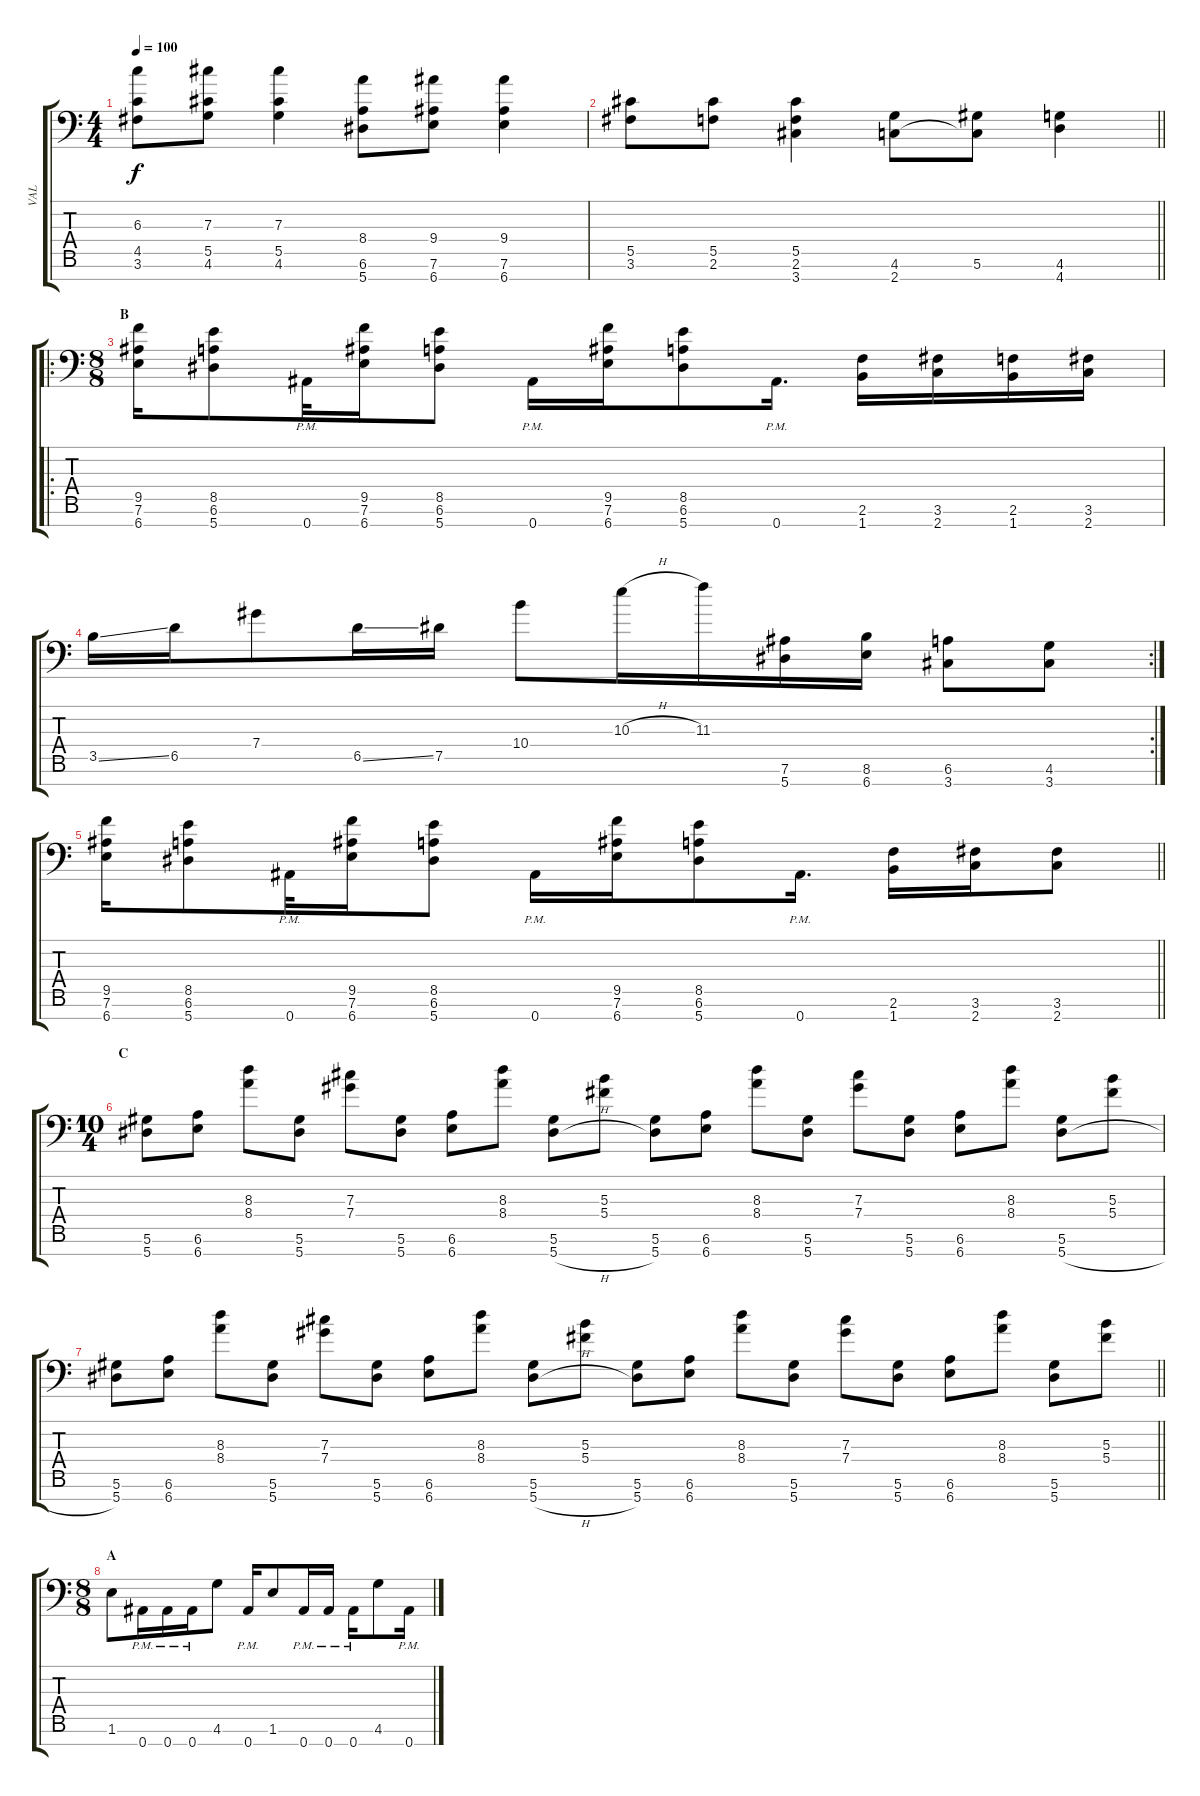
\track ("VAL" "VAL") {instrument overdrivenguitar}
\staff {score tabs}
\tuning (Eb4 Bb3 Gb3 Db3 Ab2 Eb2 Bb1) {hide}
\ts (4 4)
\tempo 100
\clef f4
\ks c
(6.3 4.5 3.6).8{dy f} (7.3 5.5 4.6).8 (7.3 5.5 4.6).4 (8.4 6.6 5.7).8 (9.4 7.6 6.7).8 (9.4 7.6 6.7).4 |
\barLineRight lightlight
(5.5 3.6).8 (5.5 2.6).8 (5.5 2.6 3.7).4 (4.6 2.7).8 (5.6 2.7{t}).8 (4.6 4.7).4 |
\ro
\ts (8 8)
\section ("" "B")
(9.5 7.6 6.7).16 (8.5 6.6 5.7).8 0.7{pm}.32 (9.5 7.6 6.7).16 (8.5 6.6 5.7).8 0.7{pm}.16 (9.5 7.6 6.7).16 (8.5 6.6 5.7).8 0.7{pm}.16{d} (2.6 1.7).16 (3.6 2.7).16 (2.6 1.7).16 (3.6 2.7).16 |
\rc 2
3.5{ss}.16 6.5.16 7.4.8 6.5{ss}.16 7.5.16 10.4.8 10.3{h}.16 11.3.16 (7.6 5.7).16 (8.6 6.7).16 (6.6 3.7).8 (4.6 3.7).8 |
\barLineRight lightlight
(9.5 7.6 6.7).16 (8.5 6.6 5.7).8 0.7{pm}.32 (9.5 7.6 6.7).16 (8.5 6.6 5.7).8 0.7{pm}.16 (9.5 7.6 6.7).16 (8.5 6.6 5.7).8 0.7{pm}.16{d} (2.6 1.7).16 (3.6 2.7).16 (3.6 2.7).8 |
\ts (10 4)
\section ("" "C")
(5.6 5.7).8 (6.6 6.7).8 (8.3 8.4).8 (5.6 5.7).8 (7.3 7.4).8 (5.6 5.7).8 (6.6 6.7).8 (8.3 8.4).8 (5.6 5.7{h}).8 (5.3 5.4).8 (5.6 5.7).8 (6.6 6.7).8 (8.3 8.4).8 (5.6 5.7).8 (7.3 7.4).8 (5.6 5.7).8 (6.6 6.7).8 (8.3 8.4).8 (5.6 5.7{h}).8 (5.3 5.4).8 |
\barLineRight lightlight
(5.6 5.7).8 (6.6 6.7).8 (8.3 8.4).8 (5.6 5.7).8 (7.3 7.4).8 (5.6 5.7).8 (6.6 6.7).8 (8.3 8.4).8 (5.6 5.7{h}).8 (5.3 5.4).8 (5.6 5.7).8 (6.6 6.7).8 (8.3 8.4).8 (5.6 5.7).8 (7.3 7.4).8 (5.6 5.7).8 (6.6 6.7).8 (8.3 8.4).8 (5.6 5.7).8 (5.3 5.4).8 |
\ts (8 8)
\section ("" "A")
1.6.8 0.7{pm}.16 0.7{pm}.16 0.7{pm}.16 4.6.8 0.7{pm}.16 1.6.8 0.7{pm}.16 0.7{pm}.16 0.7{pm}.16 4.6.8 0.7{pm}.16
